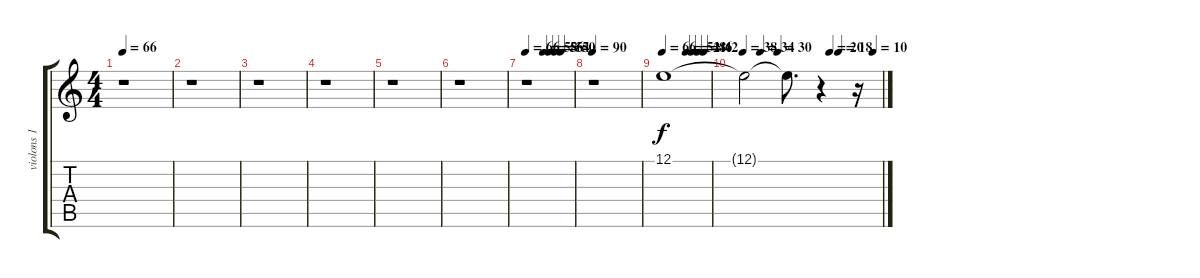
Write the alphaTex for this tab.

\track ("violons 1" "violons 1") {instrument stringensemble1}
\staff {score tabs}
\tuning (E4 B3 G3 D3 A2 E2) {hide}
\ts (4 4)
\tempo 66
\clef g2
\ks c
r.1{dy f} |
r.1 |
r.1 |
r.1 |
r.1 |
r.1 |
\tempo 66
\tempo (58 0.375)
\tempo (56 0.5)
\tempo (54 0.625)
\tempo (50 0.75)
r.1 |
\tempo 90
r.1 |
\tempo 66
\tempo (52 0.5)
\tempo (48 0.625)
\tempo (46 0.75)
\tempo (42 0.875)
12.1.1{volume 2} |
\tempo 38
\tempo (34 0.125)
\tempo (30 0.25)
\tempo (20 0.625)
\tempo (18 0.6875)
\tempo (10 0.9375)
12.1{t}.2 12.1{t}.8{d} r.4 r.16
